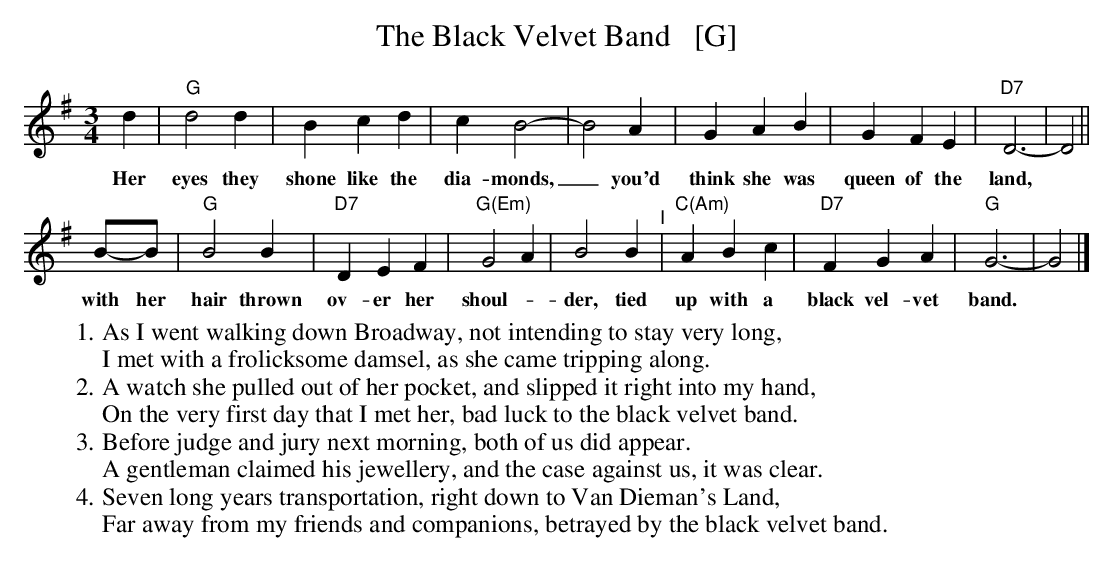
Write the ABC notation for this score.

X:1
T: The Black Velvet Band   [G]
M: 3/4
L: 1/4
K: G
 d | "G"d2d | Bcd | cB2-| B2A | GAB | GFE | "D7"D3- | D2 ||
w: Her eyes they shone like the dia-monds,_ you'd think she was queen of the land,
B/-B/ | "G"B2B | "D7"DEF | "G(Em)"G2A | B2B "^I"| "C(Am)"ABc | "D7"FGA | "G"G3- | G2 |]
w: with her hair thrown ov-er her shoul-*der, tied up with a black vel-vet band.
%%text: Note: The verses have the same melody as the chorus.
W:1.As I went walking down Broadway, not intending to stay very long,
W:  I met with a frolicksome damsel, as she came tripping along.
W:2.A watch she pulled out of her pocket, and slipped it right into my hand,
W:  On the very first day that I met her, bad luck to the black velvet band.
W:3.Before judge and jury next morning, both of us did appear.
W:  A gentleman claimed his jewellery, and the case against us, it was clear.
W:4.Seven long years transportation, right down to Van Dieman's Land,
W:  Far away from my friends and companions, betrayed by the black velvet band.
